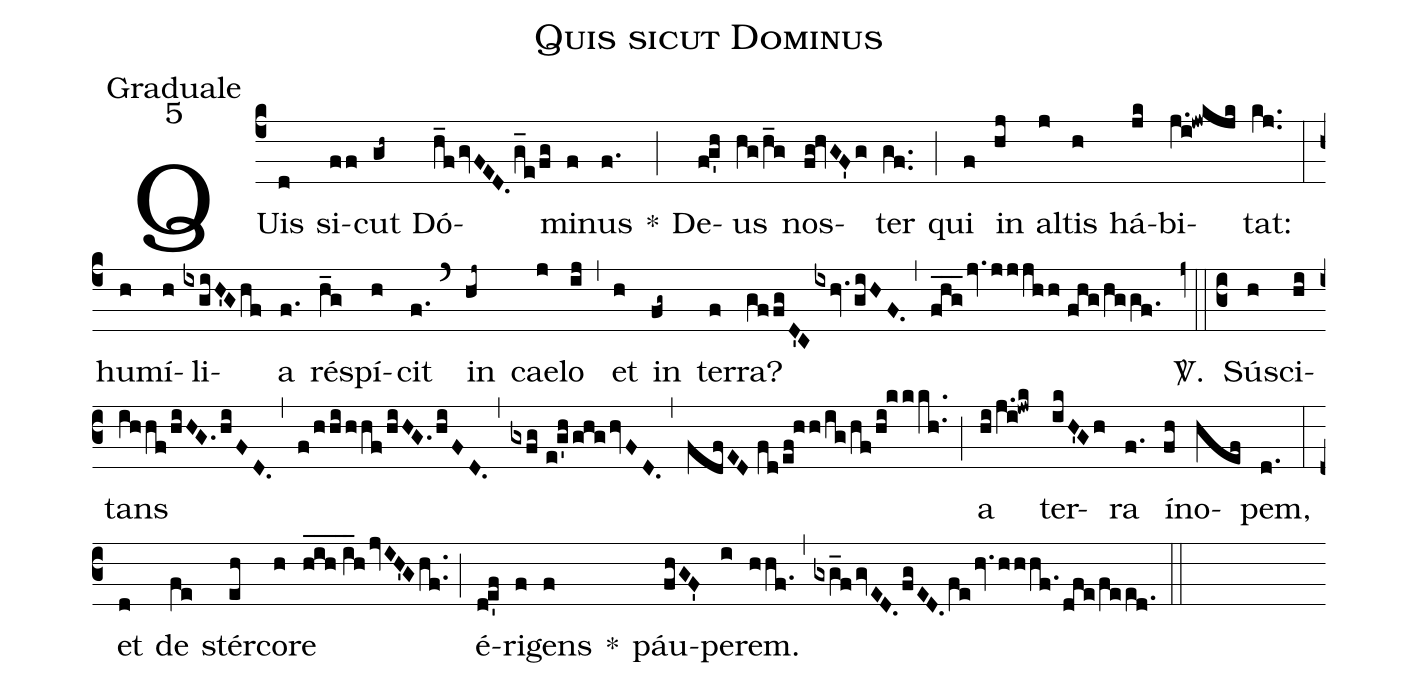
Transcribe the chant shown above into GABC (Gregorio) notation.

name:Quis sicut Dominus;
office-part:Graduale;
mode:5;
%%
(c4) QUis(d) si(ff)cut(gh~) Dó(h_f/gvFED./g_e/fg)mi(f)nus(f.) *(;) De(f!g'h)us(hg/h_g) nos(fg!hvGF'g)ter(gf..) (;) qui(f) in(hj) al(j)tis(h) há(jk)bi(j.i!jwkjk)tat:(kj..) (:) hu(h)mí(h)li(ixgiH'G/hf)a(f.) rés(h_g)pí(h)cit(f.) (`) in(hj~) cae(j)lo(ij) (,) et(h) in(fg~) ter(f)ra?(gf/fgD'C/ixhv./giHF.) (,) (fhg___/jv.jjjhh//fhg/hggf.) <sp>V/</sp>.(z0::c3) Sú(h)sci(hi)tans(ihhf/hiHG./hiFD.) (,) (f/hhi/hhf/hiHG./hiFD.) (,) (gxfg//e!g'h/ghg/hvFD.) (,) (fdfED//fd/ef!hh/ig/hf/hi!kkkh..) (;) a(hi/j.i!jwk) ter(ikH'Gh)ra(f.) ín(fh)o(hef)pem,(d.) (:) et(d) de(fe) stér(eh)co(h)re(hih___//i_h/jvIH'G/hf..) (;) é(d!e'f)ri(f)gens(f) *() páu(fhGF')pe(i)rem.(hhf.) (,) (gxg_f/gvED./fgED./fe/hv.hhhf./dfe/feed.) (::)
